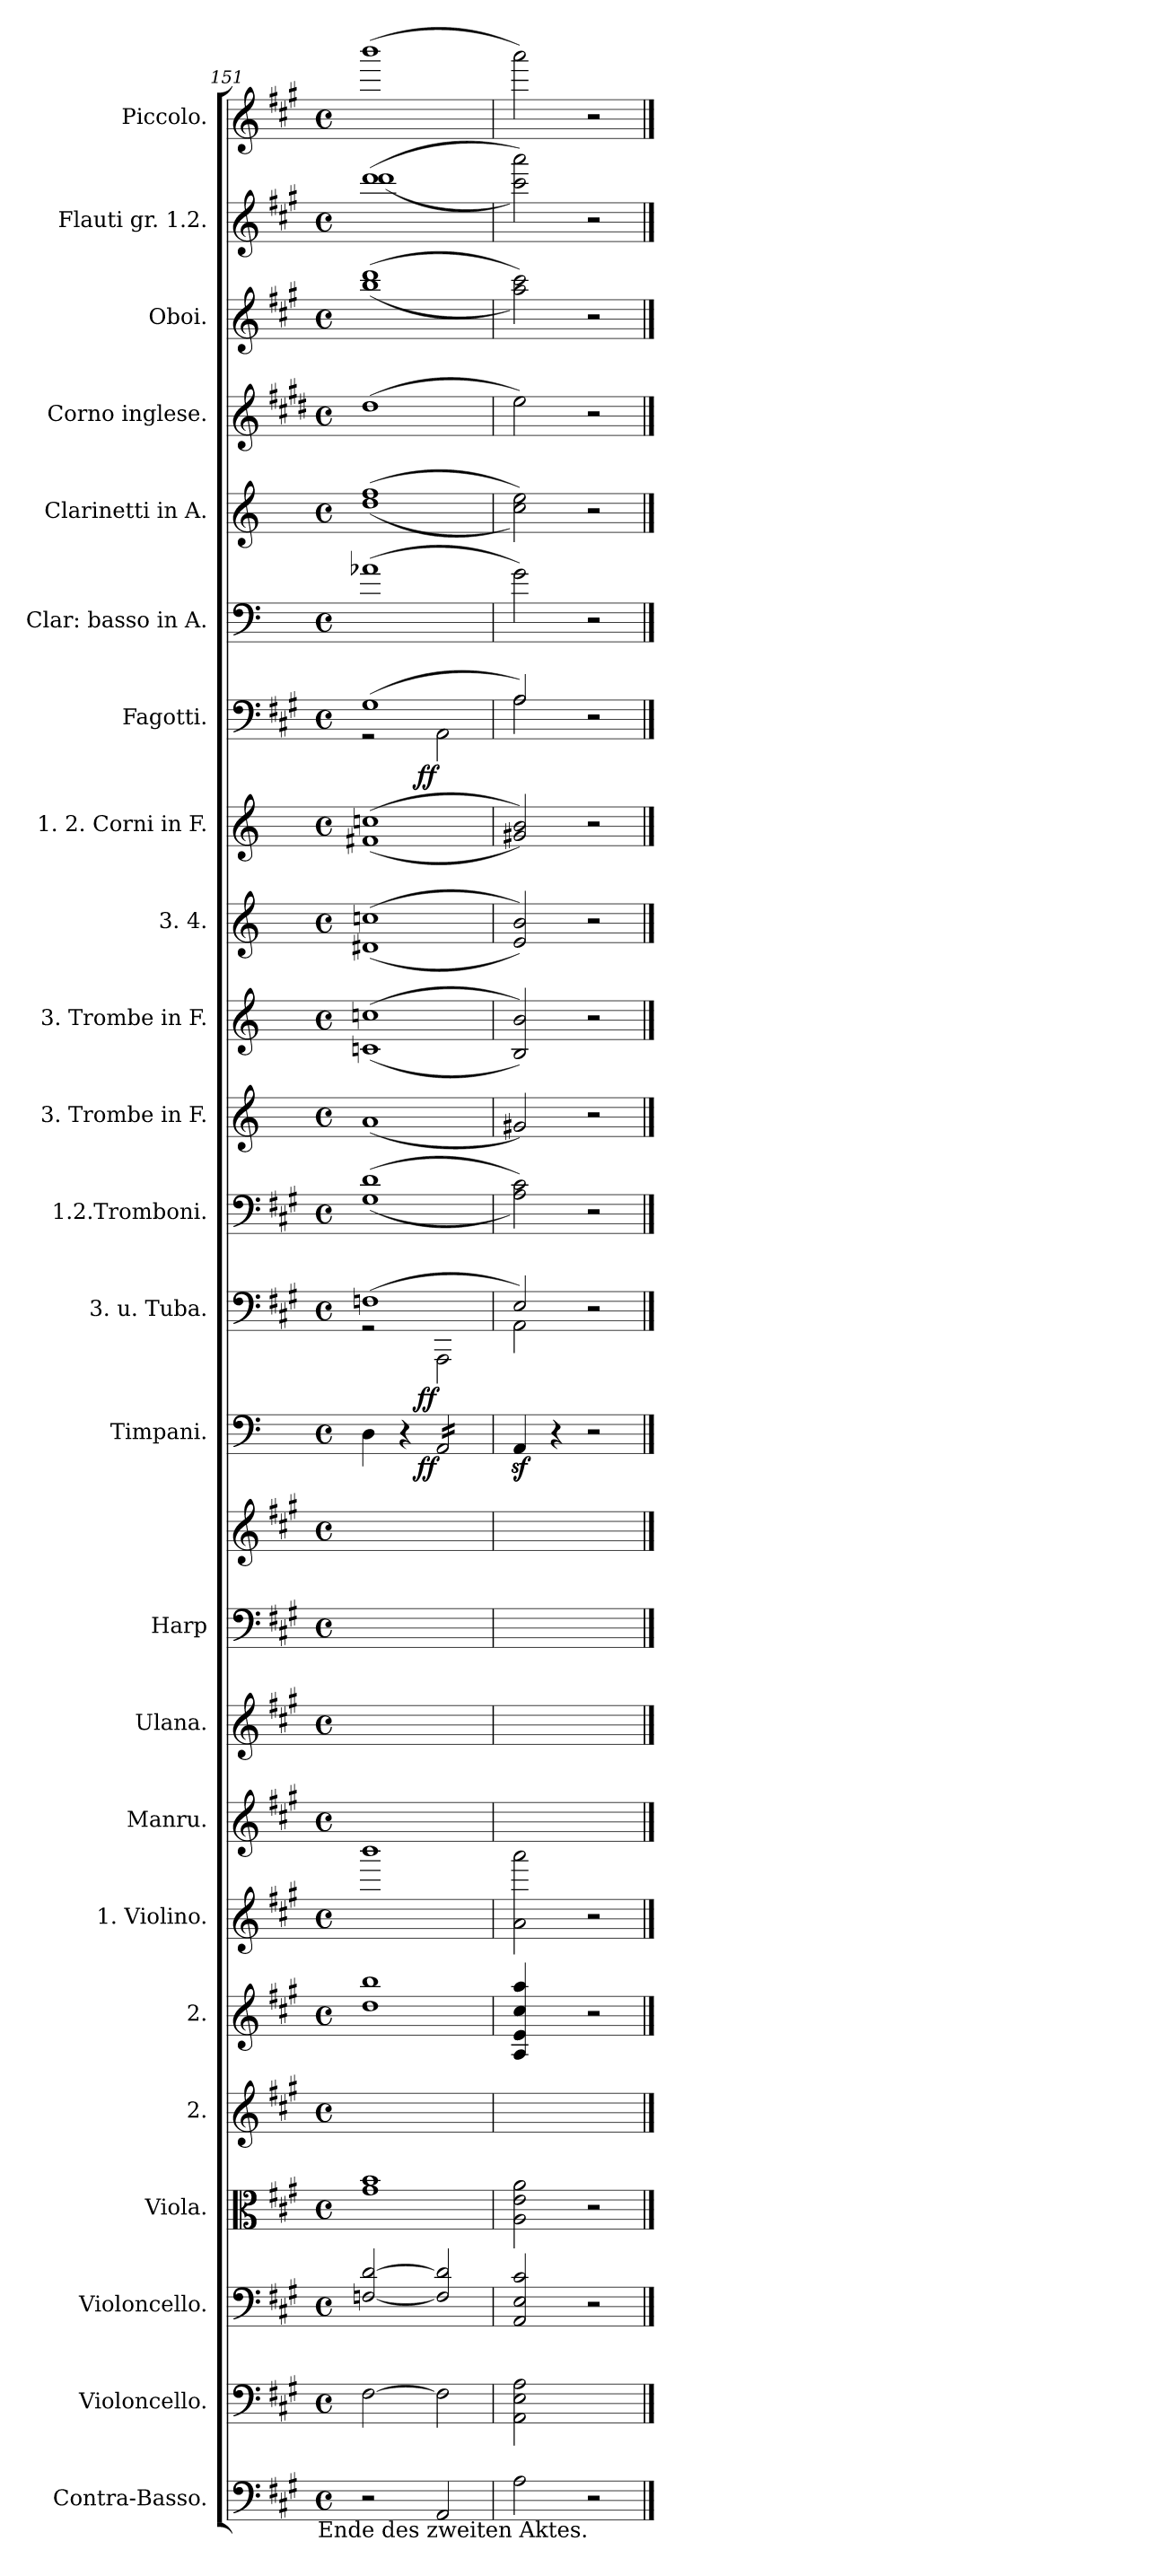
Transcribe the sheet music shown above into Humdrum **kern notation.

**kern	**kern	**kern	**kern	**kern	**kern	**kern	**kern	**kern	**kern	**kern	**kern	**dynam	**kern	**dynam	**kern	**kern	**kern	**kern	**kern	**kern	**dynam	**kern	**kern	**kern	**kern	**kern	**kern
*part24	*part23	*part22	*part21	*part20	*part19	*part18	*part17	*part16	*part15	*part15	*part14	*part14	*part13	*part13	*part12	*part11	*part10	*part9	*part8	*part7	*part7	*part6	*part5	*part4	*part3	*part2	*part1
*staff25	*staff24	*staff23	*staff22	*staff21	*staff20	*staff19	*staff18	*staff17	*staff16	*staff15	*staff14	*staff14	*staff13	*staff13	*staff12	*staff11	*staff10	*staff9	*staff8	*staff7	*staff7	*staff6	*staff5	*staff4	*staff3	*staff2	*staff1
*I"Contra-Basso.	*I"Violoncello.	*I"Violoncello.	*I"Viola.	*I"2.	*I"2.	*I"1. Violino.	*I"Manru.	*I"Ulana.	*I"Harp	*	*I"Timpani.	*	*I"3. u. Tuba.	*	*I"1.2.Tromboni.	*I"3. Trombe in F.	*I"3. Trombe in F.	*I"3. 4.	*I"1. 2. Corni in F.	*I"Fagotti.	*	*I"Clar: basso in A.	*I"Clarinetti in A.	*I"Corno inglese.	*I"Oboi.	*I"Flauti gr. 1.2.	*I"Piccolo.
*I'C.-B.	*	*	*I'Vl.	*	*	*I'1. Viol.	*	*	*	*	*I'Timp.	*	*I'3. u. Tub.	*	*I'1.2. Tromb.	*	*I'Trombe.	*	*I'1. 2. Corni.	*I'Fag.	*	*I'basso.	*I'1.2. Clar. A.	*I'Cor.ingl.	*I'Ob.	*I'Fl.	*
*clefF4	*clefF4	*clefF4	*clefC3	*clefG2	*clefG2	*clefG2	*clefG2	*clefG2	*clefF4	*clefG2	*clefF4	*	*clefF4	*	*clefF4	*clefG2	*clefG2	*clefG2	*clefG2	*clefF4	*	*clefF4	*clefG2	*clefG2	*clefG2	*clefG2	*clefG2
*	*	*	*	*	*	*	*ITrd8c12	*	*	*	*	*	*	*	*	*ITrd-3c-5	*ITrd-3c-5	*ITrd4c7	*ITrd4c7	*	*	*ITrd2c3	*ITrd2c3	*ITrd4c7	*	*	*
*k[f#c#g#]	*k[f#c#g#]	*k[f#c#g#]	*k[f#c#g#]	*k[f#c#g#]	*k[f#c#g#]	*k[f#c#g#]	*k[f#c#g#]	*k[f#c#g#]	*k[f#c#g#]	*k[f#c#g#]	*k[]	*	*k[f#c#g#]	*	*k[f#c#g#]	*k[b-]	*k[b-]	*k[b-]	*k[b-]	*k[f#c#g#]	*	*k[f#c#g#]	*k[f#c#g#]	*k[f#c#g#]	*k[f#c#g#]	*k[f#c#g#]	*k[f#c#g#]
*M4/4	*M4/4	*M4/4	*M4/4	*M4/4	*M4/4	*M4/4	*M4/4	*M4/4	*M4/4	*M4/4	*M4/4	*	*M4/4	*	*M4/4	*M4/4	*M4/4	*M4/4	*M4/4	*M4/4	*	*M4/4	*M4/4	*M4/4	*M4/4	*M4/4	*M4/4
*met(c)	*met(c)	*met(c)	*met(c)	*met(c)	*met(c)	*met(c)	*met(c)	*met(c)	*met(c)	*met(c)	*met(c)	*	*met(c)	*	*met(c)	*met(c)	*met(c)	*met(c)	*met(c)	*met(c)	*	*met(c)	*met(c)	*met(c)	*met(c)	*met(c)	*met(c)
=151	=151	=151	=151	=151	=151	=151	=151	=151	=151	=151	=151	=151	=151	=151	=151	=151	=151	=151	=151	=151	=151	=151	=151	=151	=151	=151	=151
*	*	*	*	*	*	*	*	*	*	*	*	*	*^	*	*	*	*	*	*	*^	*	*	*	*	*	*^	*
2r	[2F#\	[2Fn/ [2d/	1g# 1b	1ddyy 1bbyy	1dd 1bb	1bbb	1ryy	1ryy	1ryy	1ryy	4D\	.	(1Fn	2rGG	.	(<(>1G# 1d	(1dd	(<(>1fn 1ffn	(<(>1G#X 1fn	(<(>1Bn 1fn	(1G#	2rGG	.	(1fn	(<(>1b 1dd	(1g#	(<(>1bb 1ddd	(1ddd	(1ddd	(1bbb
.	.	.	.	.	.	.	.	.	.	.	4r	.	.	.	.	.	.	.	.	.	.	.	.	.	.	.	.	.	.	.
!	!	!	!	!	!	!	!	!	!	!	!	!LO:DY:b:rj	!	!	!LO:DY:b:rj	!	!	!	!	!	!	!	!LO:DY:b:rj	!	!	!	!	!	!	!
*	*	*	*	*	*	*	*	*	*	*	*tremolo	*	*	*	*	*	*	*	*	*	*	*	*	*	*	*	*	*	*	*
2AA/	2F#\]	2Fn]/ 2d]/	.	.	.	.	.	.	.	.	16AA/LL	ff	.	2AAA\	ff	.	.	.	.	.	.	2AA\	ff	.	.	.	.	.	.	.
.	.	.	.	.	.	.	.	.	.	.	16AA/	.	.	.	.	.	.	.	.	.	.	.	.	.	.	.	.	.	.	.
.	.	.	.	.	.	.	.	.	.	.	16AA/	.	.	.	.	.	.	.	.	.	.	.	.	.	.	.	.	.	.	.
.	.	.	.	.	.	.	.	.	.	.	16AA/	.	.	.	.	.	.	.	.	.	.	.	.	.	.	.	.	.	.	.
.	.	.	.	.	.	.	.	.	.	.	16AA/	.	.	.	.	.	.	.	.	.	.	.	.	.	.	.	.	.	.	.
.	.	.	.	.	.	.	.	.	.	.	16AA/	.	.	.	.	.	.	.	.	.	.	.	.	.	.	.	.	.	.	.
.	.	.	.	.	.	.	.	.	.	.	16AA/	.	.	.	.	.	.	.	.	.	.	.	.	.	.	.	.	.	.	.
.	.	.	.	.	.	.	.	.	.	.	16AA/JJ	.	.	.	.	.	.	.	.	.	.	.	.	.	.	.	.	.	.	.
*	*	*	*	*	*	*	*	*	*	*	*Xtremolo	*	*	*	*	*	*	*	*	*	*	*	*	*	*	*	*	*	*	*
*	*	*	*	*	*	*	*	*	*	*	*	*	*	*	*	*	*	*	*	*	*	*	*	*	*	*	*	*v	*v	*
=152	=152	=152	=152	=152	=152	=152	=152	=152	=152	=152	=152	=152	=152	=152	=152	=152	=152	=152	=152	=152	=152	=152	=152	=152	=152	=152	=152	=152	=152
!	!	!	!	!LO:N:vis=4	!LO:N:vis=4	!	!	!	!	!	!	!	!	!	!	!	!	!	!	!	!	!	!	!	!	!	!	!	!
2A\	2AA\ 2E\ 2A\	2AA/ 2E/ 2c#/	2A\ 2e\ 2a\	2Ayy/ 2eyy/ 2cc#yy/ 2aayy/	2A/ 2e/ 2cc#/ 2aa/	2a\ 2aaa\	1ryy	1ryy	1ryy	1ryy	4AAz/	.	2E/)	2AA\	.	2A\ 2c#\))	2cc#X/)	2e/ 2ee/))	2A/ 2e/))	2c#X/ 2e/))	2A/)	2A\	.	2e\)	2a\ 2cc#\))	2a\)	2aa\ 2ccc#\))	2ccc#\ 2aaa\))	2aaa\)
.	.	.	.	.	.	.	.	.	.	.	4r	.	.	.	.	.	.	.	.	.	.	.	.	.	.	.	.	.	.
!LO:TX:b:rj:t=Ende des zweiten Aktes.	!	!	!	!	!	!	!	!	!	!	!	!	!	!	!	!	!	!	!	!	!	!	!	!	!	!	!	!	!
2r	2ryy	2r	2r	2ryy	2r	2r	.	.	.	.	2r	.	2r	2ryy	.	2r	2r	2r	2r	2r	2r	2ryy	.	2r	2r	2r	2r	2r	2r
*	*	*	*	*	*	*	*	*	*	*	*	*	*v	*v	*	*	*	*	*	*	*v	*v	*	*	*	*	*	*	*
==	==	==	==	==	==	==	==	==	==	==	==	==	==	==	==	==	==	==	==	==	==	==	==	==	==	==	==
*-	*-	*-	*-	*-	*-	*-	*-	*-	*-	*-	*-	*-	*-	*-	*-	*-	*-	*-	*-	*-	*-	*-	*-	*-	*-	*-	*-
